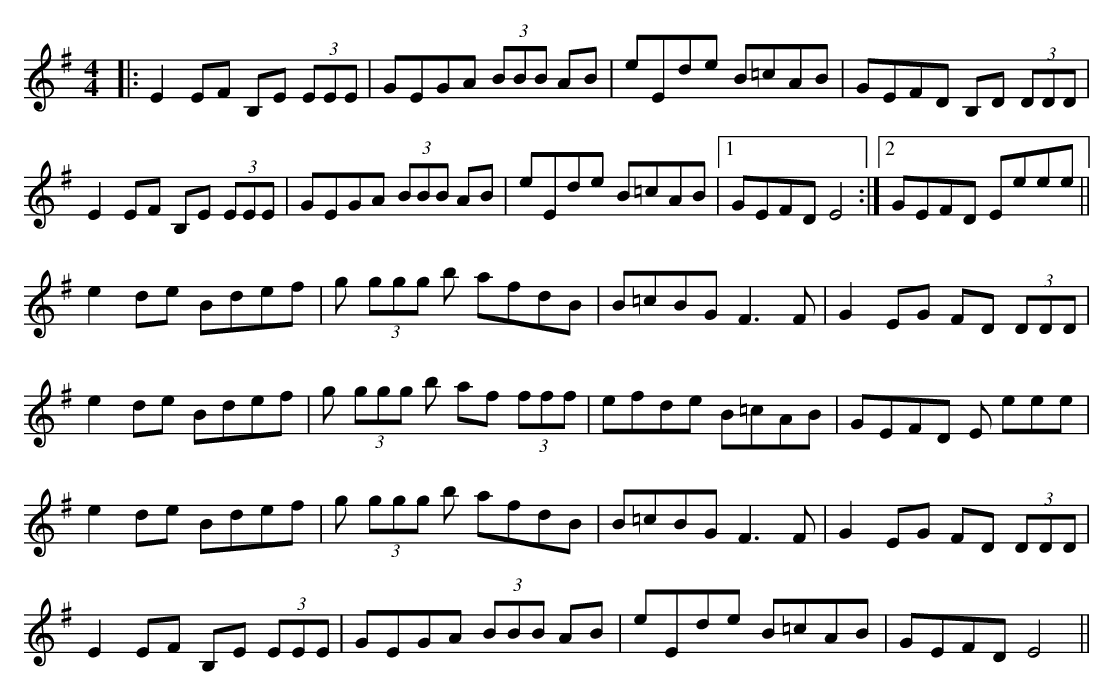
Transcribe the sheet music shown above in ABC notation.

X:1
M:4/4
K:Emin
|:E2 EF B,E (3EEE|GEGA (3BBB AB|eEde B=cAB|GEFD B,D (3DDD|
E2 EF B,E (3EEE|GEGA (3BBB AB|eEde B=cAB|1 GEFD E4:|2 GEFD Eeee||
e2 de Bdef|g (3ggg b afdB|B=cBG F3 F|G2EG FD (3DDD|
e2 de Bdef|g (3ggg b af (3fff|efde B=cAB|GEFD E eee|
e2 de Bdef|g (3ggg b afdB|B=cBG F3 F|G2EG FD (3DDD|
E2 EF B,E (3EEE|GEGA (3BBB AB|eEde B=cAB|GEFD E4||
